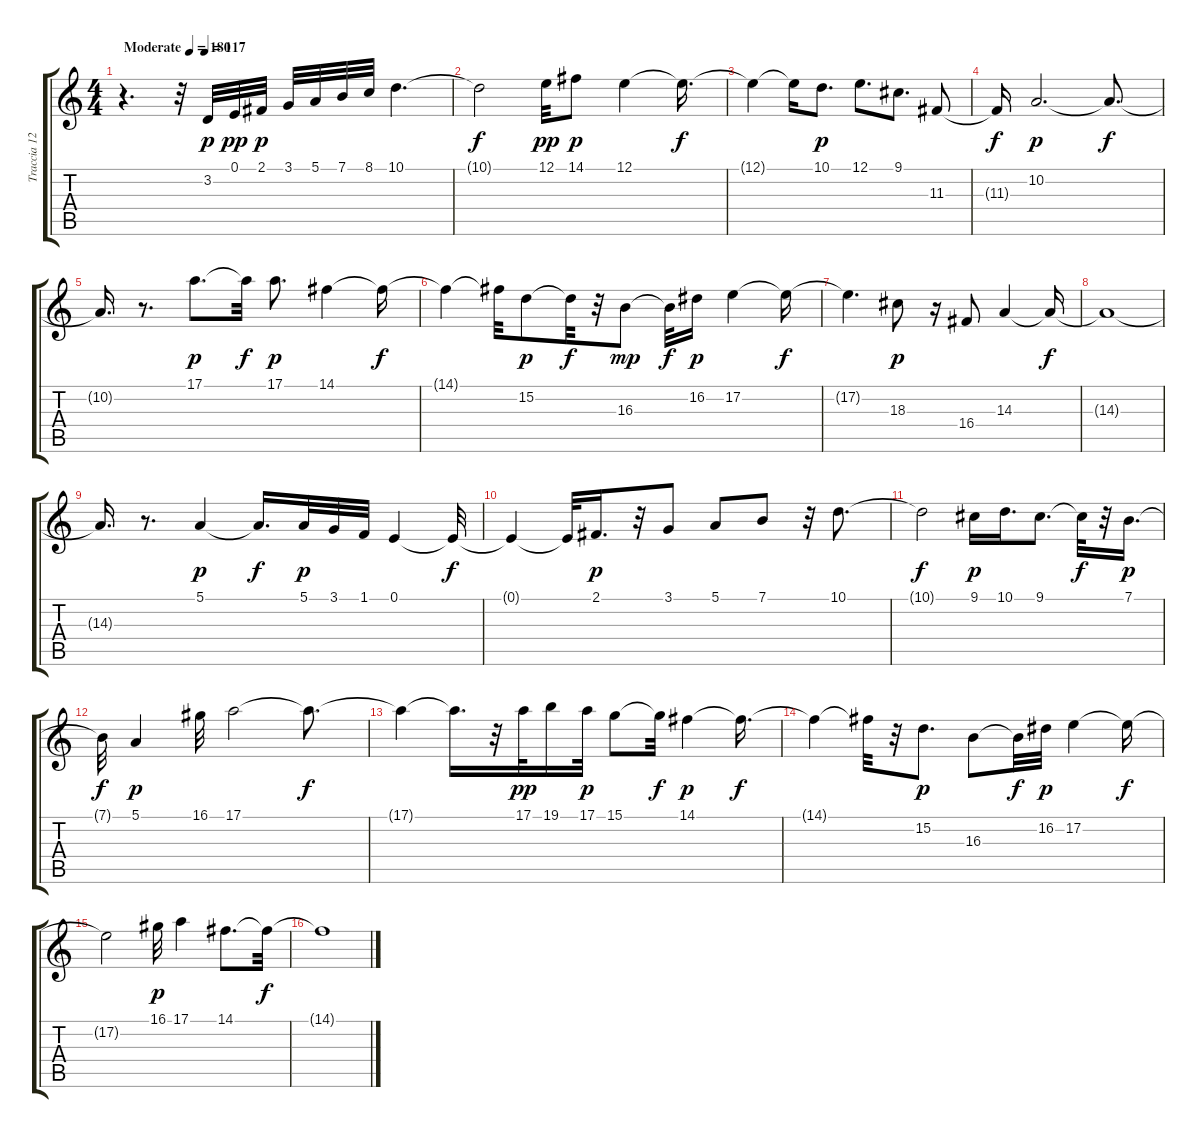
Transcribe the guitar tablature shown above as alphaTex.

\track ("Traccia 12" "Traccia 12") {instrument englishhorn}
\staff {score tabs}
\tuning (E4 B3 G3 D3 A2 E2) {hide}
\ts (4 4)
\tempo (180 "Moderate")
\tempo (117 0.25)
\tempo (180 "Moderate")
\clef g2
\ks c
r.4{d dy p instrument englishhorn} r.32 3.2.32 0.1.32{dy pp} 2.1.32{dy p} 3.1.32 5.1.32 7.1.32 8.1.32 10.1.4{d} |
10.1{t}.2{dy f} 12.1.32{dy pp} 14.1.8{dy p} 12.1.4 12.1{t}.16{d dy f} |
12.1{t}.4 12.1{t}.16 10.1.8{d dy p} 12.1.8{d} 9.1.8{d} 11.3.8 |
11.3{t}.16{dy f} 10.2.2{d dy p} 10.2{t}.8{d dy f} |
10.2{t}.16{d} r.8{d} 17.1.8{d dy p} 17.1{t}.32{dy f} 17.1.8{d dy p} 14.1.4 14.1{t}.16{dy f} |
14.1{t}.4 14.1{t}.32 15.2.8{dy p} 15.2{t}.32{dy f} r.32 16.3.8{dy mp} 16.3{t}.32{dy f} 16.2.16{dy p} 17.2.4 17.2{t}.16{dy f} |
17.2{t}.4{d} 18.3.8{dy p} r.16 16.4.8 14.3.4 14.3{t}.16{dy f} |
14.3{t}.1 |
14.3{t}.16{d} r.8{d} 5.1.4{dy p} 5.1{t}.16{d dy f} 5.1.32{dy p} 3.1.32 1.1.32 0.1.4 0.1{t}.32{dy f} |
0.1{t}.4 0.1{t}.32 2.1.16{d dy p} r.32 3.1.8 5.1.8 7.1.8 r.32 10.1.8{d} |
10.1{t}.2{dy f} 9.1.16{dy p} 10.1.16{d} 9.1.8{d} 9.1{t}.32{dy f} r.32 7.1.16{d dy p} |
7.1{t}.32{dy f} 5.1.4{dy p} 16.1.32 17.1.2 17.1{t}.8{d dy f} |
17.1{t}.4 17.1{t}.16{d} r.32 17.1.32{dy pp} 19.1.16 17.1.32{dy p} 15.1.8 15.1{t}.32{dy f} 14.1.4{dy p} 14.1{t}.16{d dy f} |
14.1{t}.4 14.1{t}.32 r.32 15.2.8{d dy p} 16.3.8 16.3{t}.32{dy f} 16.2.32{dy p} 17.2.4 17.2{t}.16{dy f} |
17.2{t}.2 16.1.32{dy p} 17.1.4 14.1.8{d} 14.1{t}.32{dy f} |
14.1{t}.1
